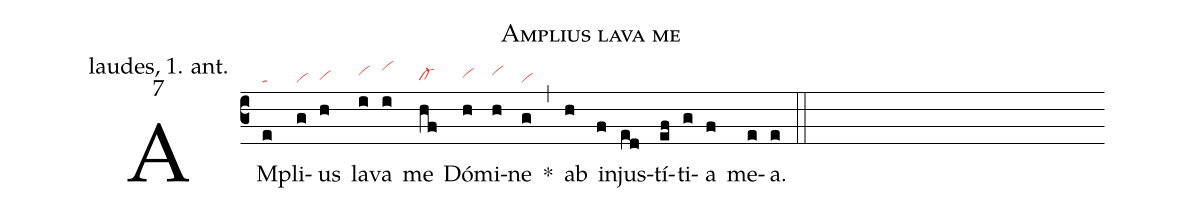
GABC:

name: Amplius lava me;
office-part: laudes, 1. ant.;
mode: 7;
nabc-lines: 1;
%%
(c3)
AM(e|ta)pli(g|vi)us(h|vihg) la(i|vihi)va(i|vihk) me(hf|cl-hg) Dó(h|vihh)mi(h|vihi)ne(g|vi) *(,)
ab(h) in(f)jus(ed)tí(ef)ti(g)a(f) me(e)a.(e) (::)
